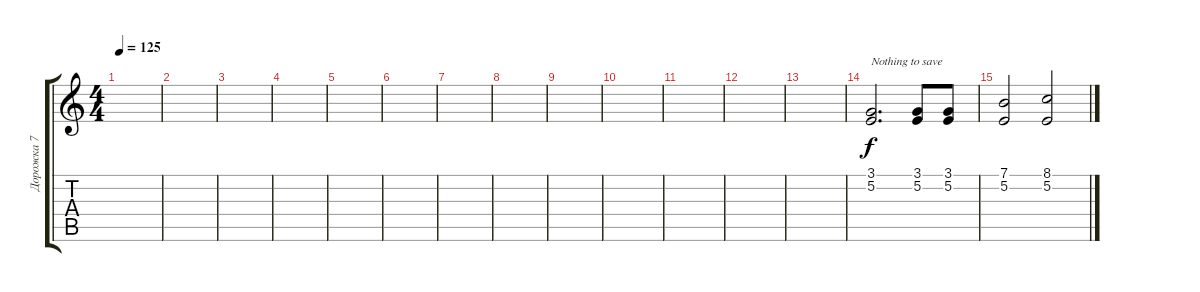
\track ("Дорожка 7" "Дорожка 7") {instrument lead6voice}
\staff {score tabs}
\tuning (E4 B3 G3 D3 A2 E2) {hide}
\ts (4 4)
\tempo 125
\clef g2
\ks c
|
|
|
|
|
|
|
|
|
|
|
|
|
(3.1 5.2).2{d txt "Nothing to save"} (3.1 5.2).8 (3.1 5.2).8 |
(7.1 5.2).2 (8.1 5.2).2
